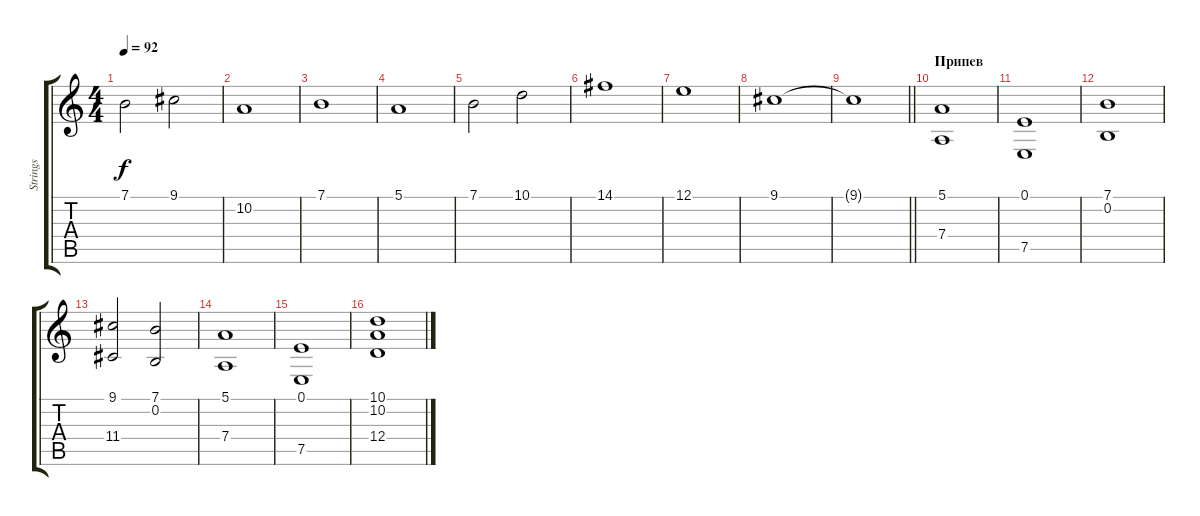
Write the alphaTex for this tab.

\track ("Strings" "Strings") {instrument stringensemble1}
\staff {score tabs}
\tuning (E4 B3 G3 D3 A2 E2) {hide}
\ts (4 4)
\tempo 92
\clef g2
\ks c
7.1.2{dy f} 9.1.2 |
10.2.1 |
7.1.1 |
5.1.1 |
7.1.2 10.1.2 |
14.1.1 |
12.1.1 |
9.1.1 |
\barLineRight lightlight
9.1{t}.1 |
\section ("" "Припев")
(5.1 7.4).1 |
(0.1 7.5).1 |
(7.1 0.2).1 |
(9.1 11.4).2 (7.1 0.2).2 |
(5.1 7.4).1 |
(0.1 7.5).1 |
(10.1 10.2 12.4).1
